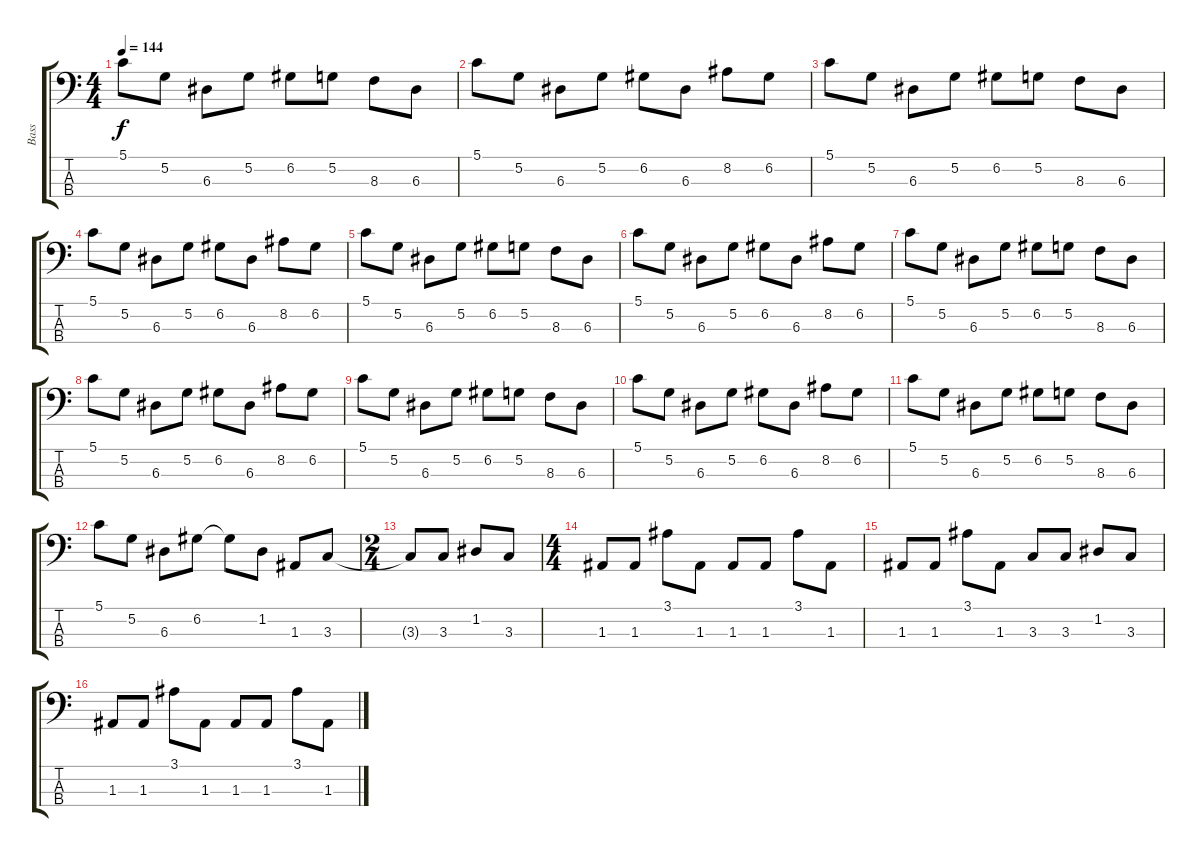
\track ("Bass" "Bass") {instrument electricbassfinger}
\staff {score tabs}
\tuning (G2 D2 A1 E1) {hide}
\ts (4 4)
\tempo 144
\clef f4
\ks c
5.1.8{dy f} 5.2.8 6.3.8 5.2.8 6.2.8 5.2.8 8.3.8 6.3.8 |
5.1.8 5.2.8 6.3.8 5.2.8 6.2.8 6.3.8 8.2.8 6.2.8 |
5.1.8 5.2.8 6.3.8 5.2.8 6.2.8 5.2.8 8.3.8 6.3.8 |
5.1.8 5.2.8 6.3.8 5.2.8 6.2.8 6.3.8 8.2.8 6.2.8 |
5.1.8 5.2.8 6.3.8 5.2.8 6.2.8 5.2.8 8.3.8 6.3.8 |
5.1.8 5.2.8 6.3.8 5.2.8 6.2.8 6.3.8 8.2.8 6.2.8 |
5.1.8 5.2.8 6.3.8 5.2.8 6.2.8 5.2.8 8.3.8 6.3.8 |
5.1.8 5.2.8 6.3.8 5.2.8 6.2.8 6.3.8 8.2.8 6.2.8 |
5.1.8 5.2.8 6.3.8 5.2.8 6.2.8 5.2.8 8.3.8 6.3.8 |
5.1.8 5.2.8 6.3.8 5.2.8 6.2.8 6.3.8 8.2.8 6.2.8 |
5.1.8 5.2.8 6.3.8 5.2.8 6.2.8 5.2.8 8.3.8 6.3.8 |
5.1.8 5.2.8 6.3.8 6.2.8 6.2{t}.8 1.2.8 1.3.8 3.3.8 |
\ts (2 4)
3.3{t}.8 3.3.8 1.2.8 3.3.8 |
\ts (4 4)
1.3.8 1.3.8 3.1.8 1.3.8 1.3.8 1.3.8 3.1.8 1.3.8 |
1.3.8 1.3.8 3.1.8 1.3.8 3.3.8 3.3.8 1.2.8 3.3.8 |
1.3.8 1.3.8 3.1.8 1.3.8 1.3.8 1.3.8 3.1.8 1.3.8
